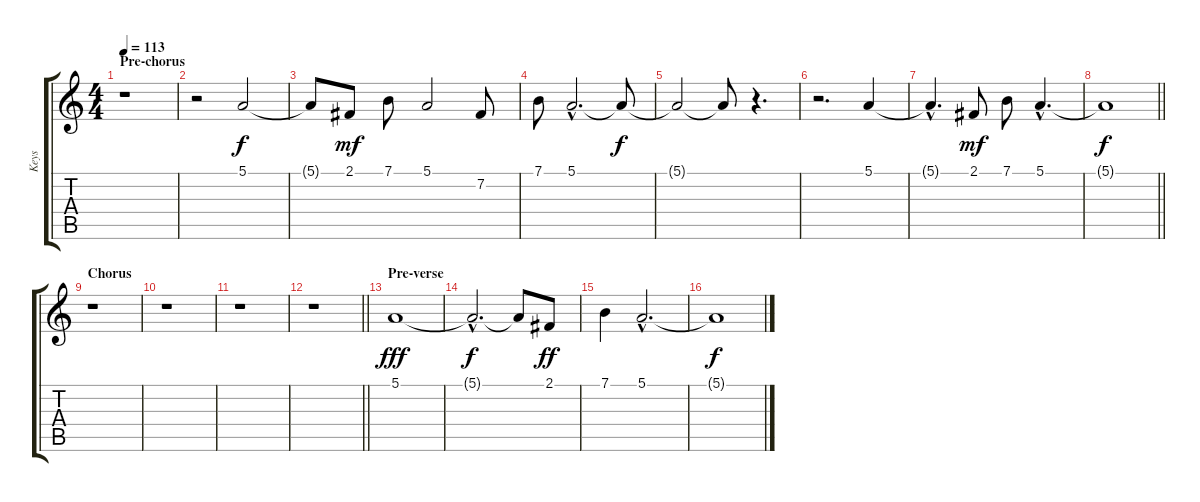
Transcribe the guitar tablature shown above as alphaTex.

\track ("Keys" "Keys") {instrument lead1square}
\staff {score tabs}
\tuning (E4 B3 G3 D3 A2 E2) {hide}
\ts (4 4)
\section ("" "Pre-chorus")
\tempo 113
\clef g2
\ks c
r.1{dy f} |
r.2 5.1.2 |
5.1{t}.8 2.1.8{dy mf} 7.1.8 5.1.2 7.2.8 |
7.1.8 5.1{hac}.2{d} 5.1{t}.8{dy f} |
5.1{t}.2 5.1{t}.8 r.4{d} |
r.2{d} 5.1.4 |
5.1{hac t}.4{d} 2.1.8{dy mf} 7.1.8 5.1{hac}.4{d} |
\barLineRight lightlight
5.1{t}.1{dy f} |
\section ("" "Chorus")
r.1 |
r.1 |
r.1 |
\barLineRight lightlight
r.1 |
\section ("" "Pre-verse")
5.1.1{dy fff} |
5.1{hac t}.2{d dy f} 5.1{t}.8 2.1.8{dy ff} |
7.1.4 5.1{hac}.2{d} |
5.1{t}.1{dy f}
